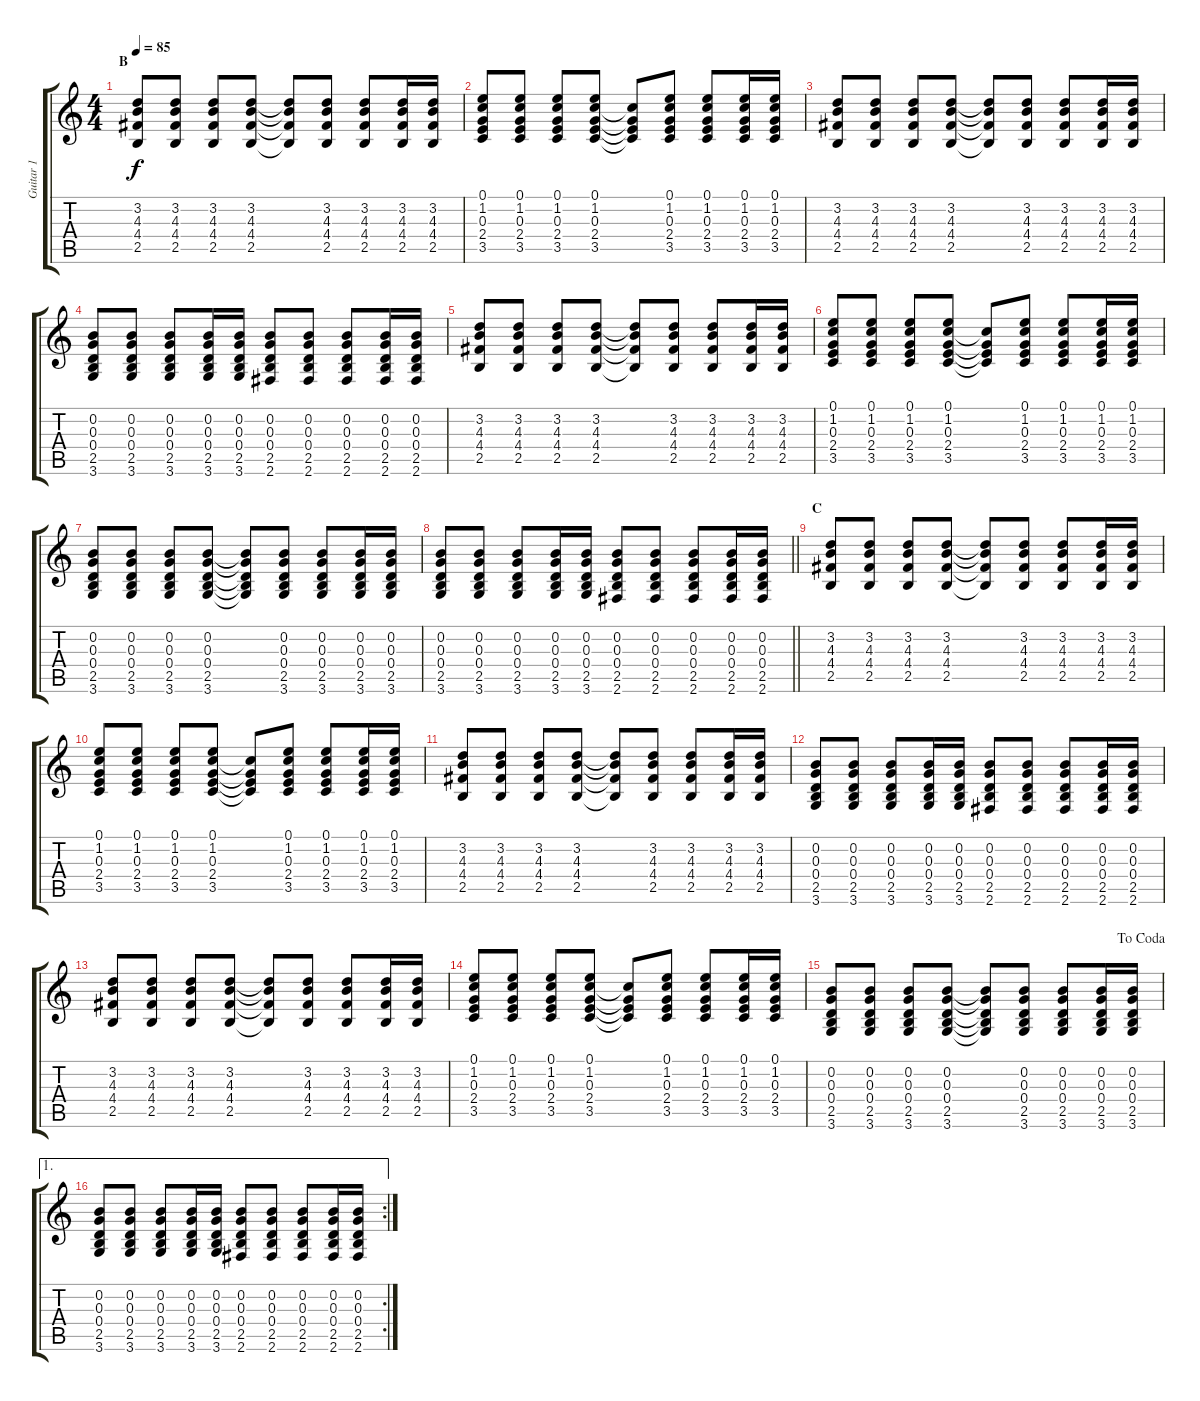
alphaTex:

\track ("Guitar 1" "Guitar 1") {instrument acousticguitarsteel}
\staff {score tabs}
\tuning (E4 B3 G3 D3 A2 E2) {hide}
\ts (4 4)
\section ("" "B")
\tempo 85
\clef g2
\ks c
(3.2 4.3 4.4 2.5).8{dy f} (3.2 4.3 4.4 2.5).8 (3.2 4.3 4.4 2.5).8 (3.2 4.3 4.4 2.5).8 (3.2{t} 4.3{t} 4.4{t} 2.5{t}).8 (3.2 4.3 4.4 2.5).8 (3.2 4.3 4.4 2.5).8 (3.2 4.3 4.4 2.5).16 (3.2 4.3 4.4 2.5).16 |
(0.1 1.2 0.3 2.4 3.5).8 (0.1 1.2 0.3 2.4 3.5).8 (0.1 1.2 0.3 2.4 3.5).8 (0.1 1.2 0.3 2.4 3.5).8 (1.2{t} 0.3{t} 2.4{t} 3.5{t}).8 (0.1 1.2 0.3 2.4 3.5).8 (0.1 1.2 0.3 2.4 3.5).8 (0.1 1.2 0.3 2.4 3.5).16 (0.1 1.2 0.3 2.4 3.5).16 |
(3.2 4.3 4.4 2.5).8 (3.2 4.3 4.4 2.5).8 (3.2 4.3 4.4 2.5).8 (3.2 4.3 4.4 2.5).8 (3.2{t} 4.3{t} 4.4{t} 2.5{t}).8 (3.2 4.3 4.4 2.5).8 (3.2 4.3 4.4 2.5).8 (3.2 4.3 4.4 2.5).16 (3.2 4.3 4.4 2.5).16 |
(0.2 0.3 0.4 2.5 3.6).8 (0.2 0.3 0.4 2.5 3.6).8 (0.2 0.3 0.4 2.5 3.6).8 (0.2 0.3 0.4 2.5 3.6).16 (0.2 0.3 0.4 2.5 3.6).16 (0.2 0.3 0.4 2.5 2.6).8 (0.2 0.3 0.4 2.5 2.6).8 (0.2 0.3 0.4 2.5 2.6).8 (0.2 0.3 0.4 2.5 2.6).16 (0.2 0.3 0.4 2.5 2.6).16 |
(3.2 4.3 4.4 2.5).8 (3.2 4.3 4.4 2.5).8 (3.2 4.3 4.4 2.5).8 (3.2 4.3 4.4 2.5).8 (3.2{t} 4.3{t} 4.4{t} 2.5{t}).8 (3.2 4.3 4.4 2.5).8 (3.2 4.3 4.4 2.5).8 (3.2 4.3 4.4 2.5).16 (3.2 4.3 4.4 2.5).16 |
(0.1 1.2 0.3 2.4 3.5).8 (0.1 1.2 0.3 2.4 3.5).8 (0.1 1.2 0.3 2.4 3.5).8 (0.1 1.2 0.3 2.4 3.5).8 (1.2{t} 0.3{t} 2.4{t} 3.5{t}).8 (0.1 1.2 0.3 2.4 3.5).8 (0.1 1.2 0.3 2.4 3.5).8 (0.1 1.2 0.3 2.4 3.5).16 (0.1 1.2 0.3 2.4 3.5).16 |
(0.2 0.3 0.4 2.5 3.6).8 (0.2 0.3 0.4 2.5 3.6).8 (0.2 0.3 0.4 2.5 3.6).8 (0.2 0.3 0.4 2.5 3.6).8 (0.2{t} 0.3{t} 0.4{t} 2.5{t} 3.6{t}).8 (0.2 0.3 0.4 2.5 3.6).8 (0.2 0.3 0.4 2.5 3.6).8 (0.2 0.3 0.4 2.5 3.6).16 (0.2 0.3 0.4 2.5 3.6).16 |
\barLineRight lightlight
(0.2 0.3 0.4 2.5 3.6).8 (0.2 0.3 0.4 2.5 3.6).8 (0.2 0.3 0.4 2.5 3.6).8 (0.2 0.3 0.4 2.5 3.6).16 (0.2 0.3 0.4 2.5 3.6).16 (0.2 0.3 0.4 2.5 2.6).8 (0.2 0.3 0.4 2.5 2.6).8 (0.2 0.3 0.4 2.5 2.6).8 (0.2 0.3 0.4 2.5 2.6).16 (0.2 0.3 0.4 2.5 2.6).16 |
\section ("" "C")
(3.2 4.3 4.4 2.5).8 (3.2 4.3 4.4 2.5).8 (3.2 4.3 4.4 2.5).8 (3.2 4.3 4.4 2.5).8 (3.2{t} 4.3{t} 4.4{t} 2.5{t}).8 (3.2 4.3 4.4 2.5).8 (3.2 4.3 4.4 2.5).8 (3.2 4.3 4.4 2.5).16 (3.2 4.3 4.4 2.5).16 |
(0.1 1.2 0.3 2.4 3.5).8 (0.1 1.2 0.3 2.4 3.5).8 (0.1 1.2 0.3 2.4 3.5).8 (0.1 1.2 0.3 2.4 3.5).8 (1.2{t} 0.3{t} 2.4{t} 3.5{t}).8 (0.1 1.2 0.3 2.4 3.5).8 (0.1 1.2 0.3 2.4 3.5).8 (0.1 1.2 0.3 2.4 3.5).16 (0.1 1.2 0.3 2.4 3.5).16 |
(3.2 4.3 4.4 2.5).8 (3.2 4.3 4.4 2.5).8 (3.2 4.3 4.4 2.5).8 (3.2 4.3 4.4 2.5).8 (3.2{t} 4.3{t} 4.4{t} 2.5{t}).8 (3.2 4.3 4.4 2.5).8 (3.2 4.3 4.4 2.5).8 (3.2 4.3 4.4 2.5).16 (3.2 4.3 4.4 2.5).16 |
(0.2 0.3 0.4 2.5 3.6).8 (0.2 0.3 0.4 2.5 3.6).8 (0.2 0.3 0.4 2.5 3.6).8 (0.2 0.3 0.4 2.5 3.6).16 (0.2 0.3 0.4 2.5 3.6).16 (0.2 0.3 0.4 2.5 2.6).8 (0.2 0.3 0.4 2.5 2.6).8 (0.2 0.3 0.4 2.5 2.6).8 (0.2 0.3 0.4 2.5 2.6).16 (0.2 0.3 0.4 2.5 2.6).16 |
(3.2 4.3 4.4 2.5).8 (3.2 4.3 4.4 2.5).8 (3.2 4.3 4.4 2.5).8 (3.2 4.3 4.4 2.5).8 (3.2{t} 4.3{t} 4.4{t} 2.5{t}).8 (3.2 4.3 4.4 2.5).8 (3.2 4.3 4.4 2.5).8 (3.2 4.3 4.4 2.5).16 (3.2 4.3 4.4 2.5).16 |
(0.1 1.2 0.3 2.4 3.5).8 (0.1 1.2 0.3 2.4 3.5).8 (0.1 1.2 0.3 2.4 3.5).8 (0.1 1.2 0.3 2.4 3.5).8 (1.2{t} 0.3{t} 2.4{t} 3.5{t}).8 (0.1 1.2 0.3 2.4 3.5).8 (0.1 1.2 0.3 2.4 3.5).8 (0.1 1.2 0.3 2.4 3.5).16 (0.1 1.2 0.3 2.4 3.5).16 |
\jump dacoda
(0.2 0.3 0.4 2.5 3.6).8 (0.2 0.3 0.4 2.5 3.6).8 (0.2 0.3 0.4 2.5 3.6).8 (0.2 0.3 0.4 2.5 3.6).8 (0.2{t} 0.3{t} 0.4{t} 2.5{t} 3.6{t}).8 (0.2 0.3 0.4 2.5 3.6).8 (0.2 0.3 0.4 2.5 3.6).8 (0.2 0.3 0.4 2.5 3.6).16 (0.2 0.3 0.4 2.5 3.6).16 |
\ae 1
\rc 2
(0.2 0.3 0.4 2.5 3.6).8 (0.2 0.3 0.4 2.5 3.6).8 (0.2 0.3 0.4 2.5 3.6).8 (0.2 0.3 0.4 2.5 3.6).16 (0.2 0.3 0.4 2.5 3.6).16 (0.2 0.3 0.4 2.5 2.6).8 (0.2 0.3 0.4 2.5 2.6).8 (0.2 0.3 0.4 2.5 2.6).8 (0.2 0.3 0.4 2.5 2.6).16 (0.2 0.3 0.4 2.5 2.6).16
